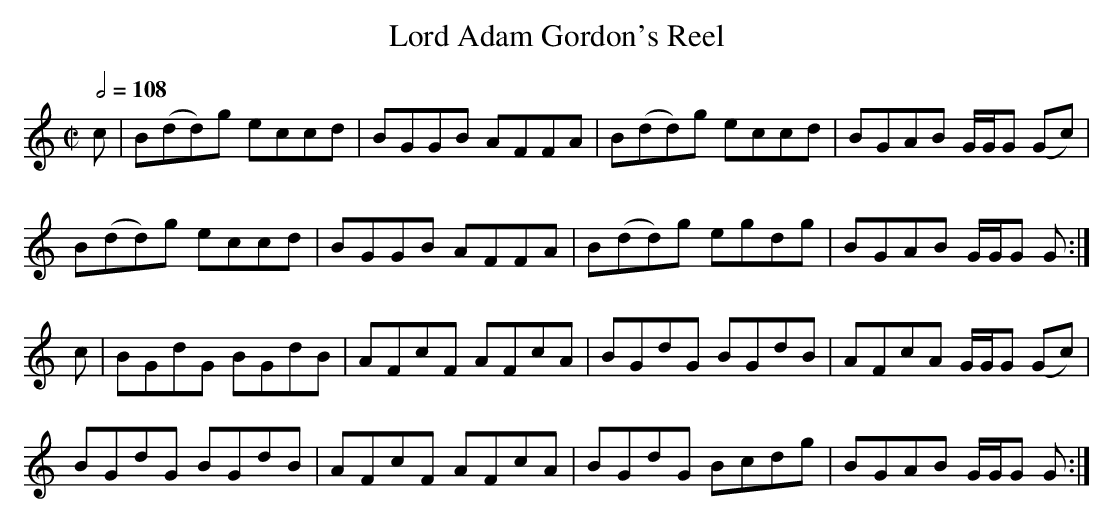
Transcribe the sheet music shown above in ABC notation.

X:1
T:Lord Adam Gordon's Reel
M:C|
L:1/8
Q:1/2=108
K:G Mixolydian
c|B(dd)g eccd|BGGB AFFA|B(dd)g eccd|BGAB G/G/G (Gc)|
  B(dd)g eccd|BGGB AFFA|B(dd)g egdg|BGAB G/G/G  G :|
c|BGdG   BGdB|AFcF AFcA|BGdG   BGdB|AFcA G/G/G (Gc)|
  BGdG   BGdB|AFcF AFcA|BGdG   Bcdg|BGAB G/G/G  G :|
